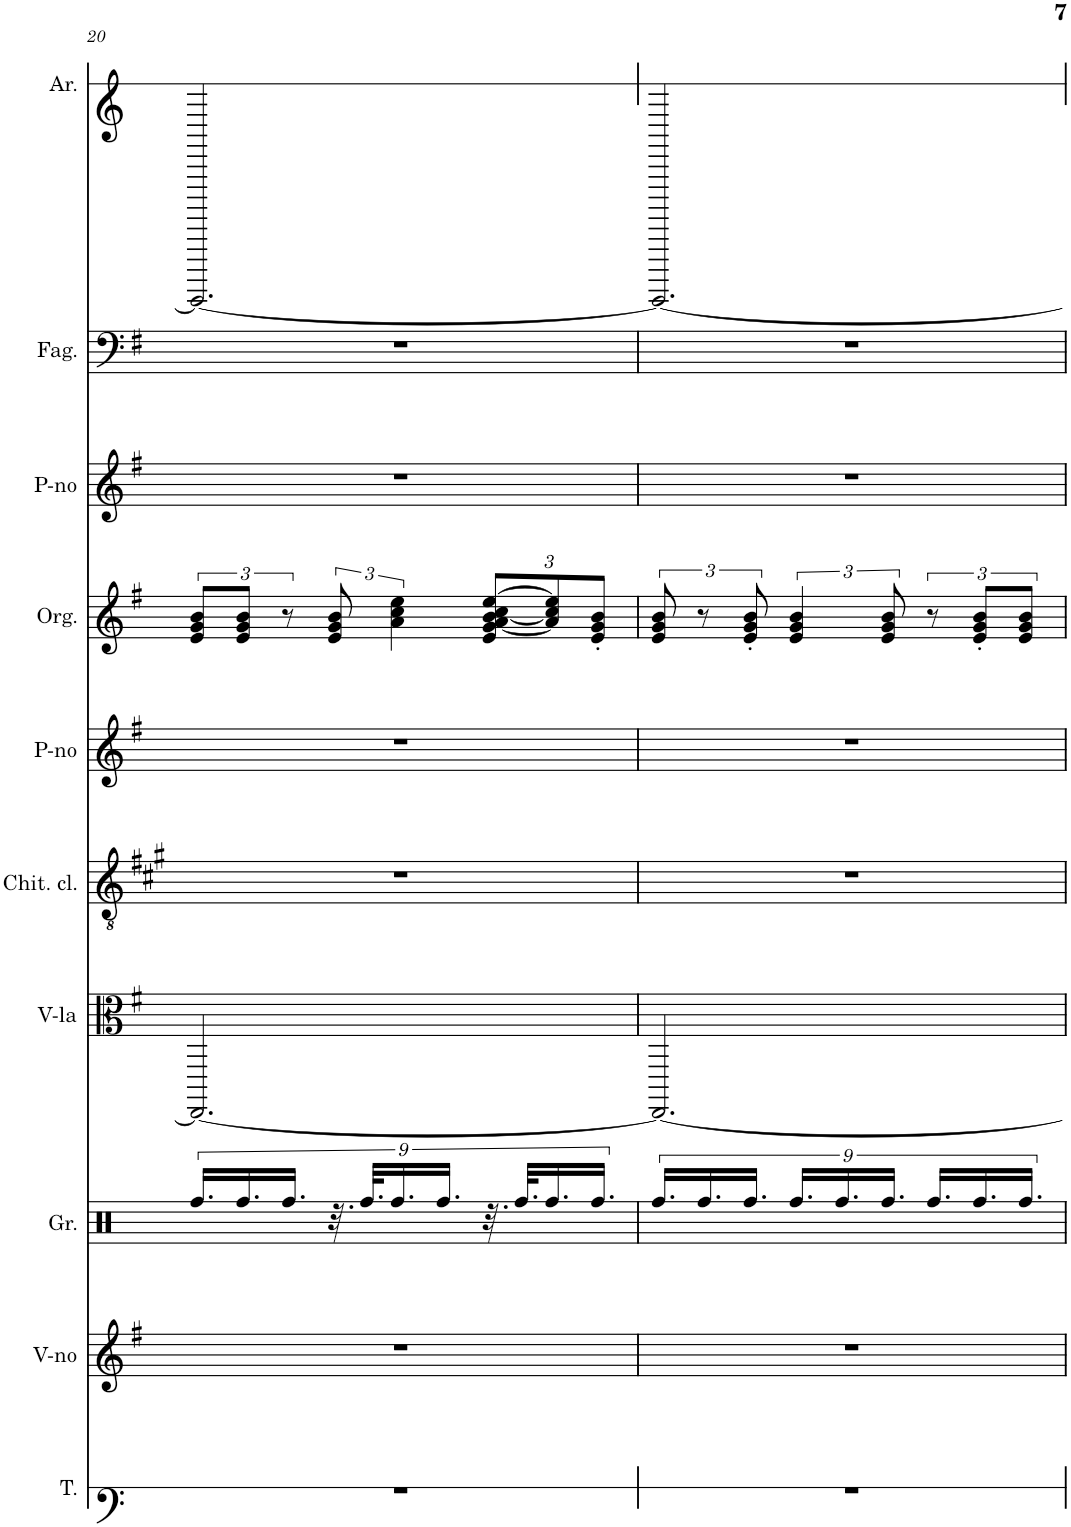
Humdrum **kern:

**kern	**kern	**kern	**kern	**kern	**kern	**kern	**kern	**kern	**kern
*part10	*part9	*part8	*part7	*part6	*part5	*part4	*part3	*part2	*part1
*staff10	*staff9	*staff8	*staff7	*staff6	*staff5	*staff4	*staff3	*staff2	*staff1
*I"Tuba	*I"Violino	*I"Grancassa	*I"Viola	*I"Chitarra classica	*I"Piano	*I"Organo	*I"Piano	*I"Fagotto	*I"Arpa
*I'T.	*I'V-no	*I'Gr.	*I'V-la	*I'Chit. cl.	*I'P-no	*I'Org.	*I'P-no	*I'Fag.	*I'Ar.
!!LO:PB:g=z
*clefF4	*clefG2	*clefX	*clefC3	*clefGv2	*clefG2	*clefG2	*clefG2	*clefF4	*clefG2
*k[f#]	*k[f#]	*k[]	*k[f#]	*k[f#c#g#]	*k[f#]	*k[f#]	*k[f#]	*k[f#]	*k[f#]
*M3/4	*M3/4	*M3/4	*M3/4	*M3/4	*M3/4	*M3/4	*M3/4	*M3/4	*M3/4
=20	=20	=20	=20	=20	=20	=20	=20	=20	=20
2.r	2.r	18.Rff/LL	2.EEE/_	2.r	2.r	12e/ 12g/ 12b/L	2.r	2.r	2.FFFFFn/_
.	.	18.Rff/	.	.	.	12e/ 12g/ 12b/J	.	.	.
.	.	18.Rff/JJ	.	.	.	12r	.	.	.
.	.	36.r	.	.	.	12e/ 12g/ 12b/	.	.	.
.	.	36.Rff/KLL	.	.	.	.	.	.	.
.	.	18.Rff/	.	.	.	6a\ 6cc\ 6ee\	.	.	.
.	.	18.Rff/JJ	.	.	.	.	.	.	.
*	*	*	*	*	*	*Xbrackettup	*	*	*
.	.	36.r	.	.	.	12e/ 12g/ [12a/ 12b/ [12cc/ [12ee/L	.	.	.
.	.	36.Rff/KLL	.	.	.	.	.	.	.
.	.	18.Rff/	.	.	.	12a/] 12cc/] 12ee/]	.	.	.
.	.	18.Rff/JJ	.	.	.	12e/' 12g/' 12b/'J	.	.	.
=21	=21	=21	=21	=21	=21	=21	=21	=21	=21
*	*	*	*	*	*	*brackettup	*	*	*
2.r	2.r	18.Rff/LL	2.EEE/_	2.r	2.r	12e/ 12g/ 12b/	2.r	2.r	2.FFFFF/_
.	.	18.Rff/	.	.	.	12r	.	.	.
.	.	18.Rff/JJ	.	.	.	12e/' 12g/' 12b/'	.	.	.
.	.	18.Rff/LL	.	.	.	6e/ 6g/ 6b/	.	.	.
.	.	18.Rff/	.	.	.	.	.	.	.
.	.	18.Rff/JJ	.	.	.	12e/ 12g/ 12b/	.	.	.
.	.	18.Rff/LL	.	.	.	12r	.	.	.
.	.	18.Rff/	.	.	.	12e/' 12g/' 12b/'L	.	.	.
.	.	18.Rff/JJ	.	.	.	12e/ 12g/ 12b/J	.	.	.
=	=	=	=	=	=	=	=	=	=
*-	*-	*-	*-	*-	*-	*-	*-	*-	*-
